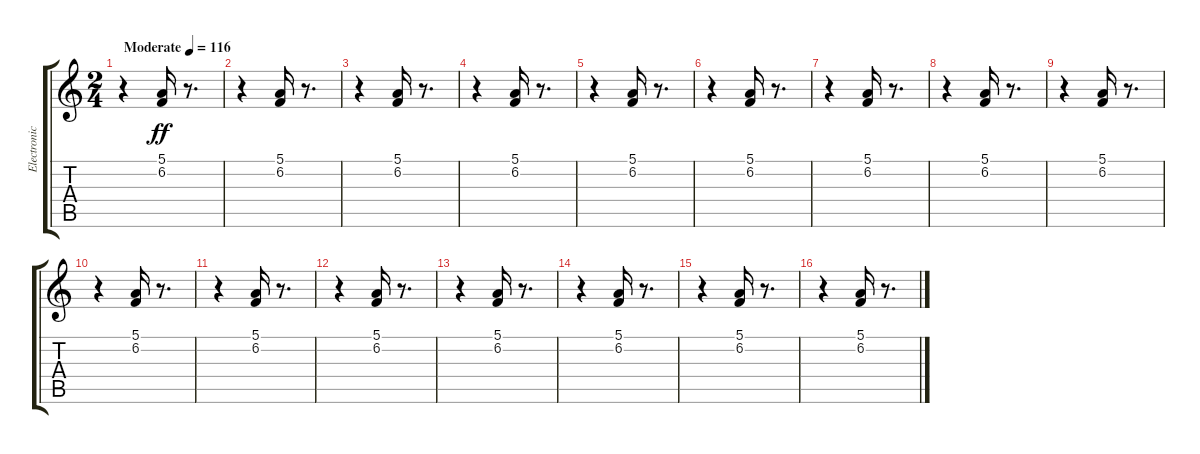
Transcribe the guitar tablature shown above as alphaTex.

\track ("Electronic Percussions III" "Electronic") {instrument gunshot}
\staff {score tabs}
\tuning (E4 B3 G3 D3 A2 E2) {hide}
\ts (2 4)
\tempo (116 "Moderate")
\clef g2
\ks c
r.4{dy ff instrument gunshot} (5.1 6.2).16 r.8{d} |
r.4 (5.1 6.2).16 r.8{d} |
r.4 (5.1 6.2).16 r.8{d} |
r.4 (5.1 6.2).16 r.8{d} |
r.4 (5.1 6.2).16 r.8{d} |
r.4 (5.1 6.2).16 r.8{d} |
r.4 (5.1 6.2).16 r.8{d} |
r.4 (5.1 6.2).16 r.8{d} |
r.4 (5.1 6.2).16 r.8{d} |
r.4 (5.1 6.2).16 r.8{d} |
r.4 (5.1 6.2).16 r.8{d} |
r.4 (5.1 6.2).16 r.8{d} |
r.4 (5.1 6.2).16 r.8{d} |
r.4 (5.1 6.2).16 r.8{d} |
r.4 (5.1 6.2).16 r.8{d} |
r.4 (5.1 6.2).16 r.8{d}
